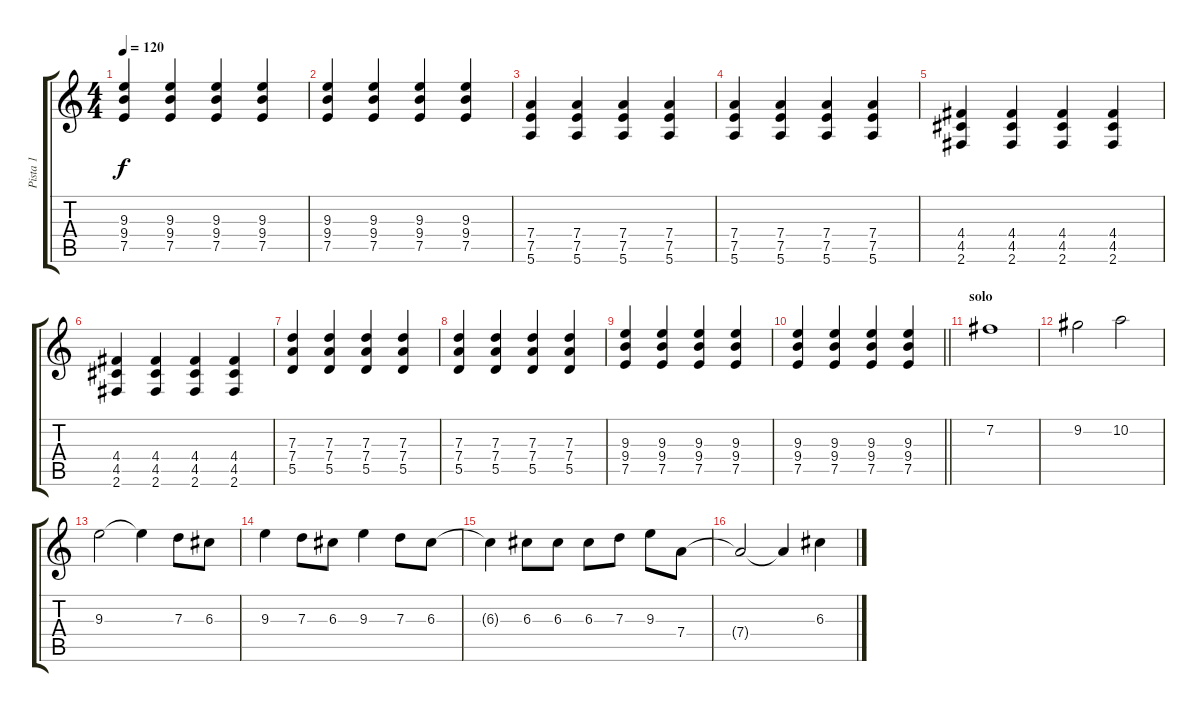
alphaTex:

\track ("Pista 1" "Pista 1") {instrument overdrivenguitar}
\staff {score tabs}
\tuning (E4 B3 G3 D3 A2 E2) {hide}
\ts (4 4)
\tempo 120
\clef g2
\ks c
(9.3 9.4 7.5).4{dy f} (9.3 9.4 7.5).4 (9.3 9.4 7.5).4 (9.3 9.4 7.5).4 |
(9.3 9.4 7.5).4 (9.3 9.4 7.5).4 (9.3 9.4 7.5).4 (9.3 9.4 7.5).4 |
(7.4 7.5 5.6).4 (7.4 7.5 5.6).4 (7.4 7.5 5.6).4 (7.4 7.5 5.6).4 |
(7.4 7.5 5.6).4 (7.4 7.5 5.6).4 (7.4 7.5 5.6).4 (7.4 7.5 5.6).4 |
(4.4 4.5 2.6).4 (4.4 4.5 2.6).4 (4.4 4.5 2.6).4 (4.4 4.5 2.6).4 |
(4.4 4.5 2.6).4 (4.4 4.5 2.6).4 (4.4 4.5 2.6).4 (4.4 4.5 2.6).4 |
(7.3 7.4 5.5).4 (7.3 7.4 5.5).4 (7.3 7.4 5.5).4 (7.3 7.4 5.5).4 |
(7.3 7.4 5.5).4 (7.3 7.4 5.5).4 (7.3 7.4 5.5).4 (7.3 7.4 5.5).4 |
(9.3 9.4 7.5).4 (9.3 9.4 7.5).4 (9.3 9.4 7.5).4 (9.3 9.4 7.5).4 |
\barLineRight lightlight
(9.3 9.4 7.5).4 (9.3 9.4 7.5).4 (9.3 9.4 7.5).4 (9.3 9.4 7.5).4 |
\section ("" "solo")
7.2.1 |
9.2.2 10.2.2 |
9.3.2 9.3{t}.4 7.3.8 6.3.8 |
9.3.4 7.3.8 6.3.8 9.3.4 7.3.8 6.3.8 |
6.3{t}.4 6.3.8 6.3.8 6.3.8 7.3.8 9.3.8 7.4.8 |
7.4{t}.2 7.4{t}.4 6.3.4
